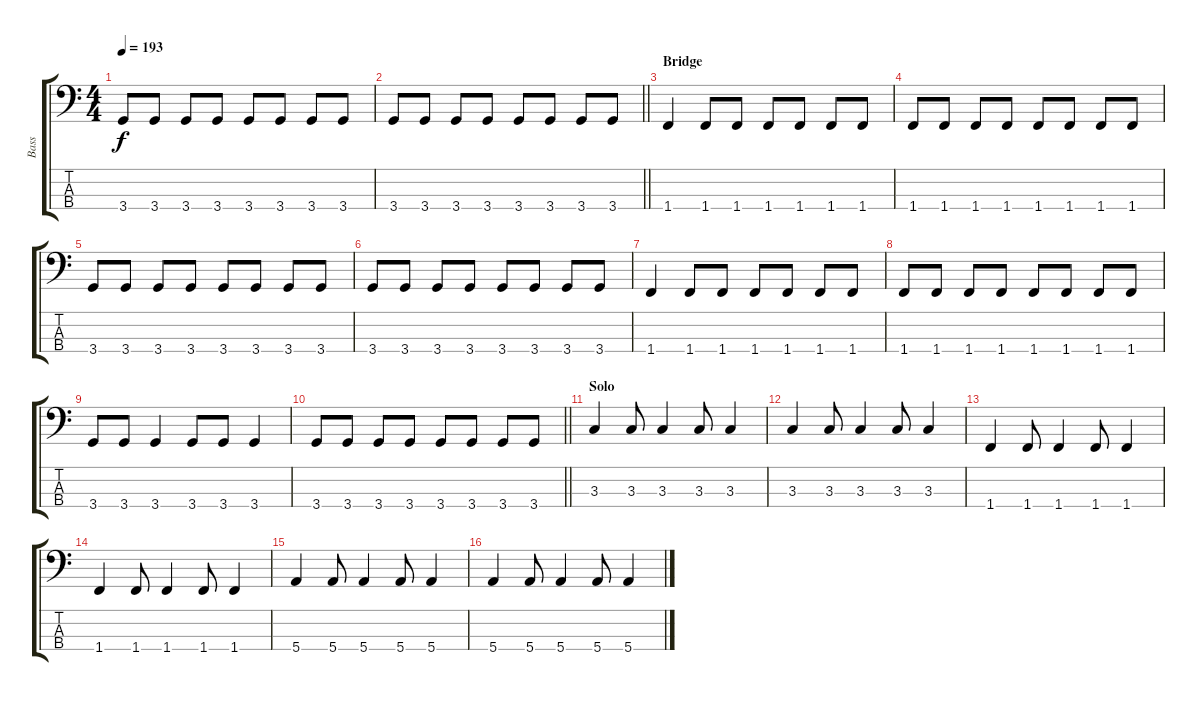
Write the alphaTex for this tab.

\track ("Bass" "Bass") {instrument electricbasspick}
\staff {score tabs}
\tuning (G2 D2 A1 E1) {hide}
\ts (4 4)
\tempo 193
\clef f4
\ks c
3.4.8{dy f} 3.4.8 3.4.8 3.4.8 3.4.8 3.4.8 3.4.8 3.4.8 |
\barLineRight lightlight
3.4.8 3.4.8 3.4.8 3.4.8 3.4.8 3.4.8 3.4.8 3.4.8 |
\section ("" "Bridge")
1.4.4 1.4.8 1.4.8 1.4.8 1.4.8 1.4.8 1.4.8 |
1.4.8 1.4.8 1.4.8 1.4.8 1.4.8 1.4.8 1.4.8 1.4.8 |
3.4.8 3.4.8 3.4.8 3.4.8 3.4.8 3.4.8 3.4.8 3.4.8 |
3.4.8 3.4.8 3.4.8 3.4.8 3.4.8 3.4.8 3.4.8 3.4.8 |
1.4.4 1.4.8 1.4.8 1.4.8 1.4.8 1.4.8 1.4.8 |
1.4.8 1.4.8 1.4.8 1.4.8 1.4.8 1.4.8 1.4.8 1.4.8 |
3.4.8 3.4.8 3.4.4 3.4.8 3.4.8 3.4.4 |
\barLineRight lightlight
3.4.8 3.4.8 3.4.8 3.4.8 3.4.8 3.4.8 3.4.8 3.4.8 |
\section ("" "Solo")
3.3.4 3.3.8 3.3.4 3.3.8 3.3.4 |
3.3.4 3.3.8 3.3.4 3.3.8 3.3.4 |
1.4.4 1.4.8 1.4.4 1.4.8 1.4.4 |
1.4.4 1.4.8 1.4.4 1.4.8 1.4.4 |
5.4.4 5.4.8 5.4.4 5.4.8 5.4.4 |
5.4.4 5.4.8 5.4.4 5.4.8 5.4.4
